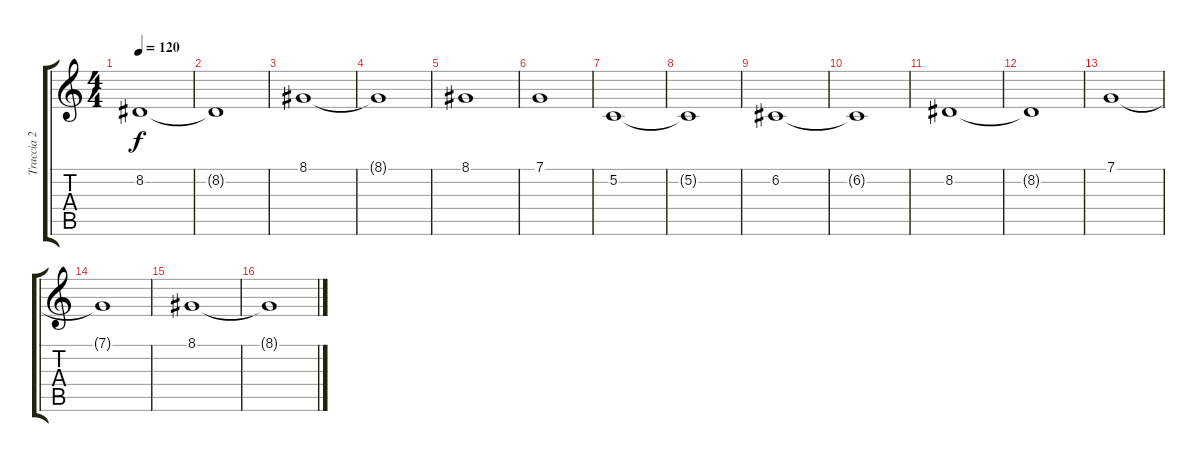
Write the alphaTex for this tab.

\track ("Traccia 2" "Traccia 2") {instrument stringensemble2}
\staff {score tabs}
\tuning (C4 G3 Eb3 Bb2 F2 C2) {hide}
\ts (4 4)
\tempo 120
\clef g2
\ks c
8.2.1{dy f} |
8.2{t}.1 |
8.1.1 |
8.1{t}.1 |
8.1.1 |
7.1.1 |
5.2.1 |
5.2{t}.1 |
6.2.1 |
6.2{t}.1 |
8.2.1 |
8.2{t}.1 |
7.1.1 |
7.1{t}.1 |
8.1.1 |
8.1{t}.1
